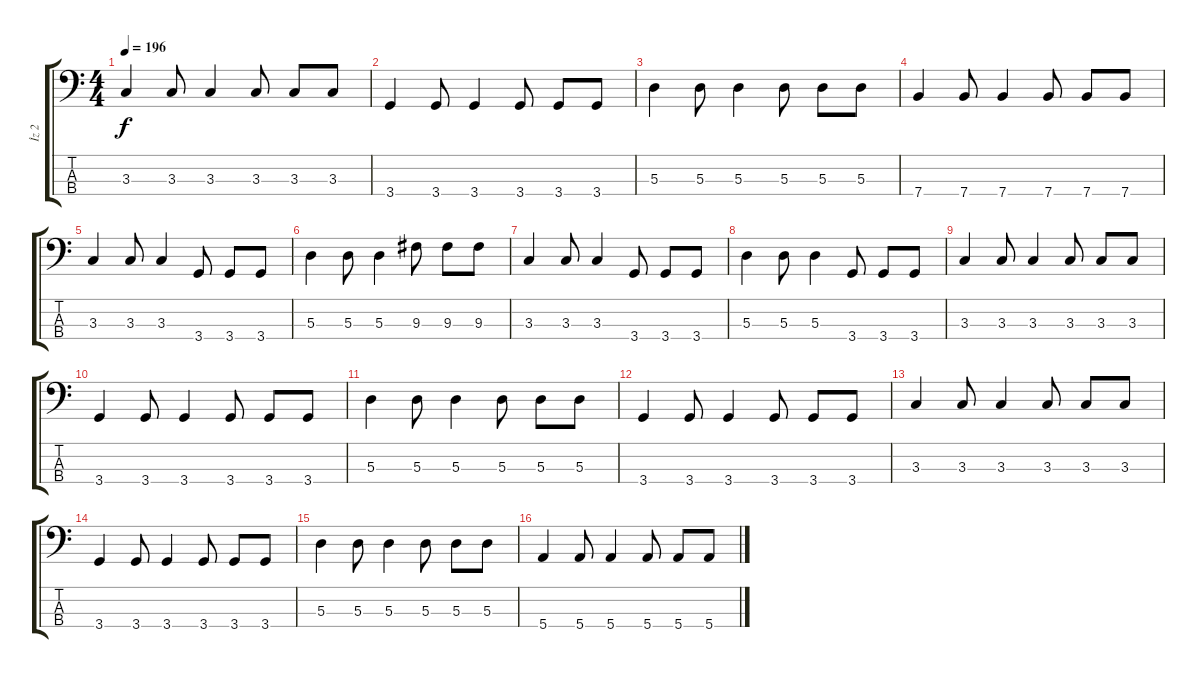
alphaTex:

\track ("İz 2" "İz 2") {instrument electricbassfinger}
\staff {score tabs}
\tuning (G2 D2 A1 E1) {hide}
\ts (4 4)
\tempo 196
\clef f4
\ks c
3.3.4{dy f} 3.3.8 3.3.4 3.3.8 3.3.8 3.3.8 |
3.4.4 3.4.8 3.4.4 3.4.8 3.4.8 3.4.8 |
5.3.4 5.3.8 5.3.4 5.3.8 5.3.8 5.3.8 |
7.4.4 7.4.8 7.4.4 7.4.8 7.4.8 7.4.8 |
3.3.4 3.3.8 3.3.4 3.4.8 3.4.8 3.4.8 |
5.3.4 5.3.8 5.3.4 9.3.8 9.3.8 9.3.8 |
3.3.4 3.3.8 3.3.4 3.4.8 3.4.8 3.4.8 |
5.3.4 5.3.8 5.3.4 3.4.8 3.4.8 3.4.8 |
3.3.4 3.3.8 3.3.4 3.3.8 3.3.8 3.3.8 |
3.4.4 3.4.8 3.4.4 3.4.8 3.4.8 3.4.8 |
5.3.4 5.3.8 5.3.4 5.3.8 5.3.8 5.3.8 |
3.4.4 3.4.8 3.4.4 3.4.8 3.4.8 3.4.8 |
3.3.4 3.3.8 3.3.4 3.3.8 3.3.8 3.3.8 |
3.4.4 3.4.8 3.4.4 3.4.8 3.4.8 3.4.8 |
5.3.4 5.3.8 5.3.4 5.3.8 5.3.8 5.3.8 |
5.4.4 5.4.8 5.4.4 5.4.8 5.4.8 5.4.8
